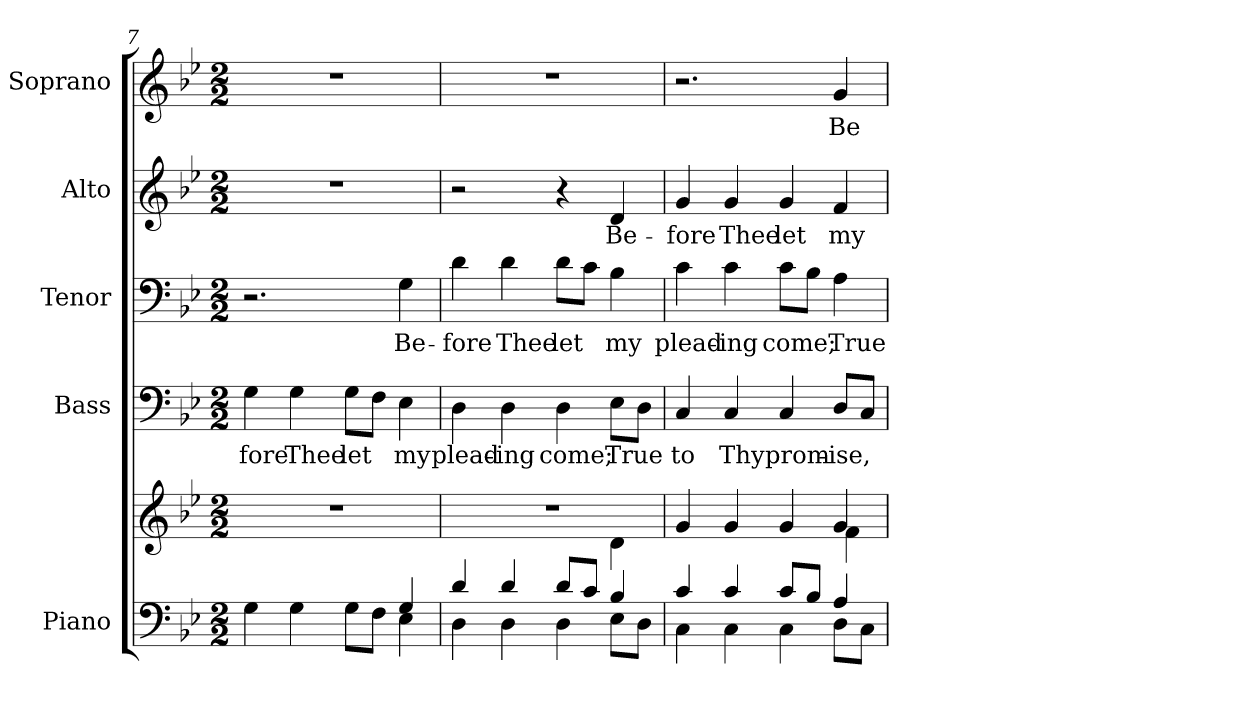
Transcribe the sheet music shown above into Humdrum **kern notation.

**kern	**kern	**kern	**text	**kern	**text	**kern	**text	**kern	**text
*part5	*part5	*part4	*part4	*part3	*part3	*part2	*part2	*part1	*part1
*staff6	*staff5	*staff4	*staff4	*staff3	*staff3	*staff2	*staff2	*staff1	*staff1
*I"Piano	*	*I"Bass	*	*I"Tenor	*	*I"Alto	*	*I"Soprano	*
*I'Pno.	*	*I'B.	*	*I'T.	*	*I'A.	*	*I'S.	*
*clefF4	*clefG2	*clefF4	*	*clefF4	*	*clefG2	*	*clefG2	*
*k[b-e-]	*k[b-e-]	*k[b-e-]	*	*k[b-e-]	*	*k[b-e-]	*	*k[b-e-]	*
*g:	*g:	*g:	*	*g:	*	*g:	*	*g:	*
*M2/2	*M2/2	*M2/2	*	*M2/2	*	*M2/2	*	*M2/2	*
=7	=7	=7	=7	=7	=7	=7	=7	=7	=7
*^	*	*	*	*	*	*	*	*	*
!	!	!	!	!LO:LY:b:color=#000000	!	!	!	!	!	!
2.ryy	4Gi\	1r	4Gi\	-fore	2.r	.	1r	.	1r	.
!	!	!	!	!LO:LY:b:color=#000000	!	!	!	!	!	!
.	4Gi\	.	4Gi\	Thee	.	.	.	.	.	.
!	!	!	!	!LO:LY:b:color=#000000	!	!	!	!	!	!
.	8Gi\L	.	8Gi\L	let	.	.	.	.	.	.
.	8Fi\J	.	8Fi\J	.	.	.	.	.	.	.
!	!	!	!	!LO:LY:b:color=#000000	!	!	!	!	!	!
!	!	!	!	!	!	!LO:LY:b:color=#000000	!	!	!	!
4Gi/	4E-i\	.	4E-i\	my	4Gi\	Be-	.	.	.	.
=8	=8	=8	=8	=8	=8	=8	=8	=8	=8	=8
*	*	*^	*	*	*	*	*	*	*	*
!	!	!	!	!	!LO:LY:b:color=#000000	!	!	!	!	!	!
!	!	!	!	!	!	!	!LO:LY:b:color=#000000	!	!	!	!
4di/	4Di\	1r	2.ryy	4Di\	plead-	4di\	-fore	2r	.	1r	.
!	!	!	!	!	!LO:LY:b:color=#000000	!	!	!	!	!	!
!	!	!	!	!	!	!	!LO:LY:b:color=#000000	!	!	!	!
4di/	4Di\	.	.	4Di\	-ing	4di\	Thee	.	.	.	.
!	!	!	!	!	!LO:LY:b:color=#000000	!	!	!	!	!	!
!	!	!	!	!	!	!	!LO:LY:b:color=#000000	!	!	!	!
8di/L	4Di\	.	.	4Di\	come;	8di\L	let	4r	.	.	.
8ci/J	.	.	.	.	.	8ci\J	.	.	.	.	.
!	!	!	!	!	!LO:LY:b:color=#000000	!	!	!	!	!	!
!	!	!	!	!	!	!	!LO:LY:b:color=#000000	!	!	!	!
!	!	!	!	!	!	!	!	!	!LO:LY:b:color=#000000	!	!
4B-i/	8E-i\L	.	4di\	8E-i\L	True	4B-i\	my	4di/	Be-	.	.
.	8Di\J	.	.	8Di\J	.	.	.	.	.	.	.
=9	=9	=9	=9	=9	=9	=9	=9	=9	=9	=9	=9
!	!	!	!	!	!LO:LY:b:color=#000000	!	!	!	!	!	!
!	!	!	!	!	!	!	!LO:LY:b:color=#000000	!	!	!	!
!	!	!	!	!	!	!	!	!	!LO:LY:b:color=#000000	!	!
4ci/	4Ci\	2.ryy	4gi/	4Ci/	to	4ci\	plead-	4gi/	-fore	2.r	.
!	!	!	!	!	!LO:LY:b:color=#000000	!	!	!	!	!	!
!	!	!	!	!	!	!	!LO:LY:b:color=#000000	!	!	!	!
!	!	!	!	!	!	!	!	!	!LO:LY:b:color=#000000	!	!
4ci/	4Ci\	.	4gi/	4Ci/	Thy	4ci\	-ing	4gi/	Thee	.	.
!	!	!	!	!	!LO:LY:b:color=#000000	!	!	!	!	!	!
!	!	!	!	!	!	!	!LO:LY:b:color=#000000	!	!	!	!
!	!	!	!	!	!	!	!	!	!LO:LY:b:color=#000000	!	!
8ci/L	4Ci\	.	4gi/	4Ci/	prom-	8ci\L	come;	4gi/	let	.	.
8B-i/J	.	.	.	.	.	8B-i\J	.	.	.	.	.
!	!	!	!	!	!LO:LY:b:color=#000000	!	!	!	!	!	!
!	!	!	!	!	!	!	!LO:LY:b:color=#000000	!	!	!	!
!	!	!	!	!	!	!	!	!	!LO:LY:b:color=#000000	!	!
!	!	!	!	!	!	!	!	!	!	!	!LO:LY:b:color=#000000
4Ai/	8Di\L	4gi/	4fi\	8Di/L	-ise,	4Ai\	True	4fi/	my	4gi/	Be-
.	8Ci\J	.	.	8Ci/J	.	.	.	.	.	.	.
*v	*v	*	*	*	*	*	*	*	*	*	*
*	*v	*v	*	*	*	*	*	*	*	*
=	=	=	=	=	=	=	=	=	=
*-	*-	*-	*-	*-	*-	*-	*-	*-	*-
